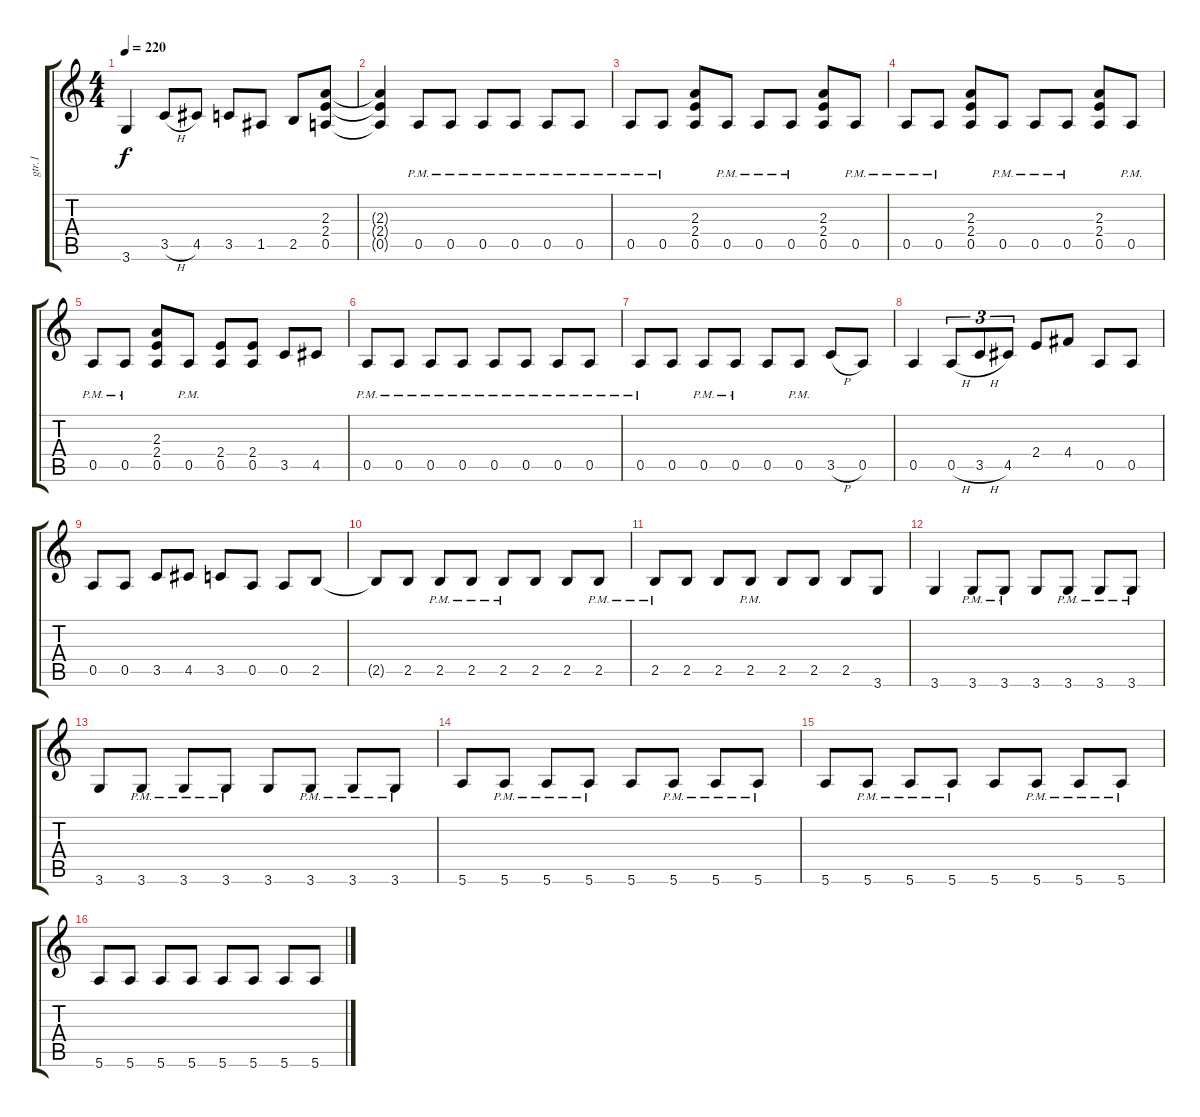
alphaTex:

\track ("gtr.1" "gtr.1") {instrument distortionguitar}
\staff {score tabs}
\tuning (E4 B3 G3 D3 A2 E2) {hide}
\ts (4 4)
\tempo 220
\clef g2
\ks c
3.6{t}.4{dy f} 3.5{h}.8 4.5.8 3.5.8 1.5.8 2.5.8 (2.3 2.4 0.5).8 |
(2.3{t} 2.4{t} 0.5{t}).4 0.5{pm}.8 0.5{pm}.8 0.5{pm}.8 0.5{pm}.8 0.5{pm}.8 0.5{pm}.8 |
0.5{pm}.8 0.5{pm}.8 (2.3 2.4 0.5).8 0.5{pm}.8 0.5{pm}.8 0.5{pm}.8 (2.3 2.4 0.5).8 0.5{pm}.8 |
0.5{pm}.8 0.5{pm}.8 (2.3 2.4 0.5).8 0.5{pm}.8 0.5{pm}.8 0.5{pm}.8 (2.3 2.4 0.5).8 0.5{pm}.8 |
0.5{pm}.8 0.5{pm}.8 (2.3 2.4 0.5).8 0.5{pm}.8 (2.4 0.5).8 (2.4 0.5).8 3.5.8 4.5.8 |
0.5{pm}.8 0.5{pm}.8 0.5{pm}.8 0.5{pm}.8 0.5{pm}.8 0.5{pm}.8 0.5{pm}.8 0.5{pm}.8 |
0.5{pm}.8 0.5.8 0.5{pm}.8 0.5{pm}.8 0.5.8 0.5{pm}.8 3.5{h}.8 0.5.8 |
0.5.4 0.5{h}.8{tu (3 2)} 3.5{h}.8{tu (3 2)} 4.5.8{tu (3 2)} 2.4.8 4.4.8 0.5.8 0.5.8 |
0.5.8 0.5.8 3.5.8 4.5.8 3.5.8 0.5.8 0.5.8 2.5.8 |
2.5{t}.8 2.5.8 2.5{pm}.8 2.5{pm}.8 2.5{pm}.8 2.5.8 2.5.8 2.5{pm}.8 |
2.5{pm}.8 2.5.8 2.5.8 2.5{pm}.8 2.5.8 2.5.8 2.5.8 3.6.8 |
3.6.4 3.6{pm}.8 3.6{pm}.8 3.6.8 3.6{pm}.8 3.6{pm}.8 3.6{pm}.8 |
3.6.8 3.6{pm}.8 3.6{pm}.8 3.6{pm}.8 3.6.8 3.6{pm}.8 3.6{pm}.8 3.6{pm}.8 |
5.6.8 5.6{pm}.8 5.6{pm}.8 5.6{pm}.8 5.6.8 5.6{pm}.8 5.6{pm}.8 5.6{pm}.8 |
5.6.8 5.6{pm}.8 5.6{pm}.8 5.6{pm}.8 5.6.8 5.6{pm}.8 5.6{pm}.8 5.6{pm}.8 |
5.6.8 5.6.8 5.6.8 5.6.8 5.6.8 5.6.8 5.6.8 5.6.8
